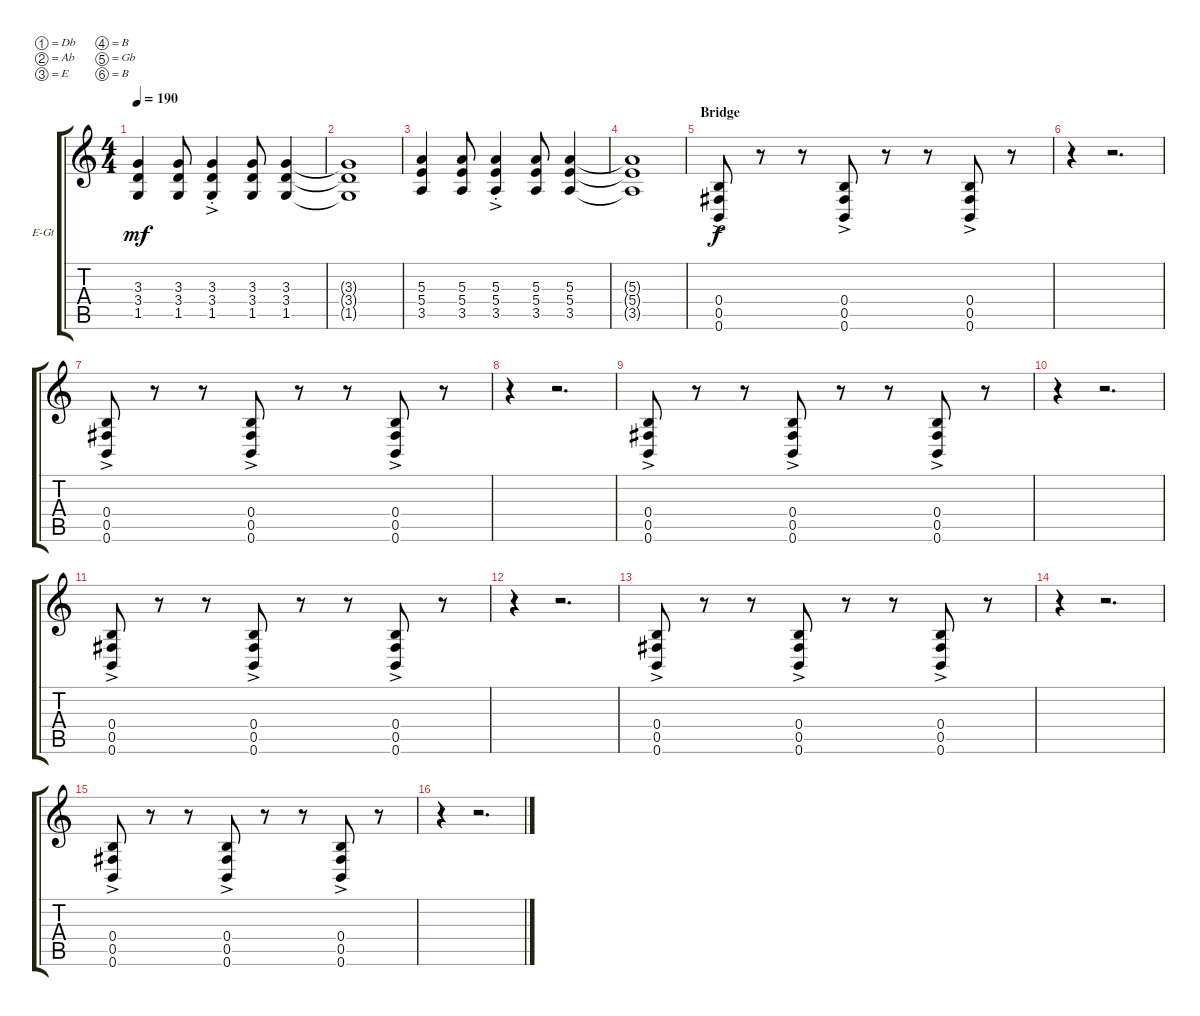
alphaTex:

\bracketExtendMode groupsimilarinstruments
\firstSystemTrackNameOrientation horizontal
\otherSystemsTrackNameOrientation horizontal
\track ("Will" "E-Gt") {instrument distortionguitar}
\staff {score tabs}
\tuning (Db4 Ab3 E3 B2 Gb2 B1)
\ts (4 4)
\tempo 190
\clef g2
\ks c
(3.3 3.4 1.5).4{dy mf} (3.3 3.4 1.5).8 (3.3{ac st} 3.4 1.5).4 (3.3 3.4 1.5).8 (3.3 3.4 1.5).4 |
(3.3{t} 3.4{t} 1.5{t}).1 |
(5.3 5.4 3.5).4 (5.3 5.4 3.5).8 (5.3{ac st} 5.4 3.5).4 (5.3 5.4 3.5).8 (5.3 5.4 3.5).4 |
(5.3{t} 5.4{t} 3.5{t}).1 |
\section ("" "Bridge")
(0.4{ac} 0.5{ac} 0.6{ac}).8{dy f} r.8 r.8 (0.4{ac} 0.5{ac} 0.6{ac}).8 r.8 r.8 (0.4{ac} 0.5{ac} 0.6{ac}).8 r.8 |
r.4 r.2{d} |
(0.4{ac} 0.5{ac} 0.6{ac}).8 r.8 r.8 (0.4{ac} 0.5{ac} 0.6{ac}).8 r.8 r.8 (0.4{ac} 0.5{ac} 0.6{ac}).8 r.8 |
r.4 r.2{d} |
(0.4{ac} 0.5{ac} 0.6{ac}).8 r.8 r.8 (0.4{ac} 0.5{ac} 0.6{ac}).8 r.8 r.8 (0.4{ac} 0.5{ac} 0.6{ac}).8 r.8 |
r.4 r.2{d} |
(0.4{ac} 0.5{ac} 0.6{ac}).8 r.8 r.8 (0.4{ac} 0.5{ac} 0.6{ac}).8 r.8 r.8 (0.4{ac} 0.5{ac} 0.6{ac}).8 r.8 |
r.4 r.2{d} |
(0.4{ac} 0.5{ac} 0.6{ac}).8 r.8 r.8 (0.4{ac} 0.5{ac} 0.6{ac}).8 r.8 r.8 (0.4{ac} 0.5{ac} 0.6{ac}).8 r.8 |
r.4 r.2{d} |
(0.4{ac} 0.5{ac} 0.6{ac}).8 r.8 r.8 (0.4{ac} 0.5{ac} 0.6{ac}).8 r.8 r.8 (0.4{ac} 0.5{ac} 0.6{ac}).8 r.8 |
r.4 r.2{d}
